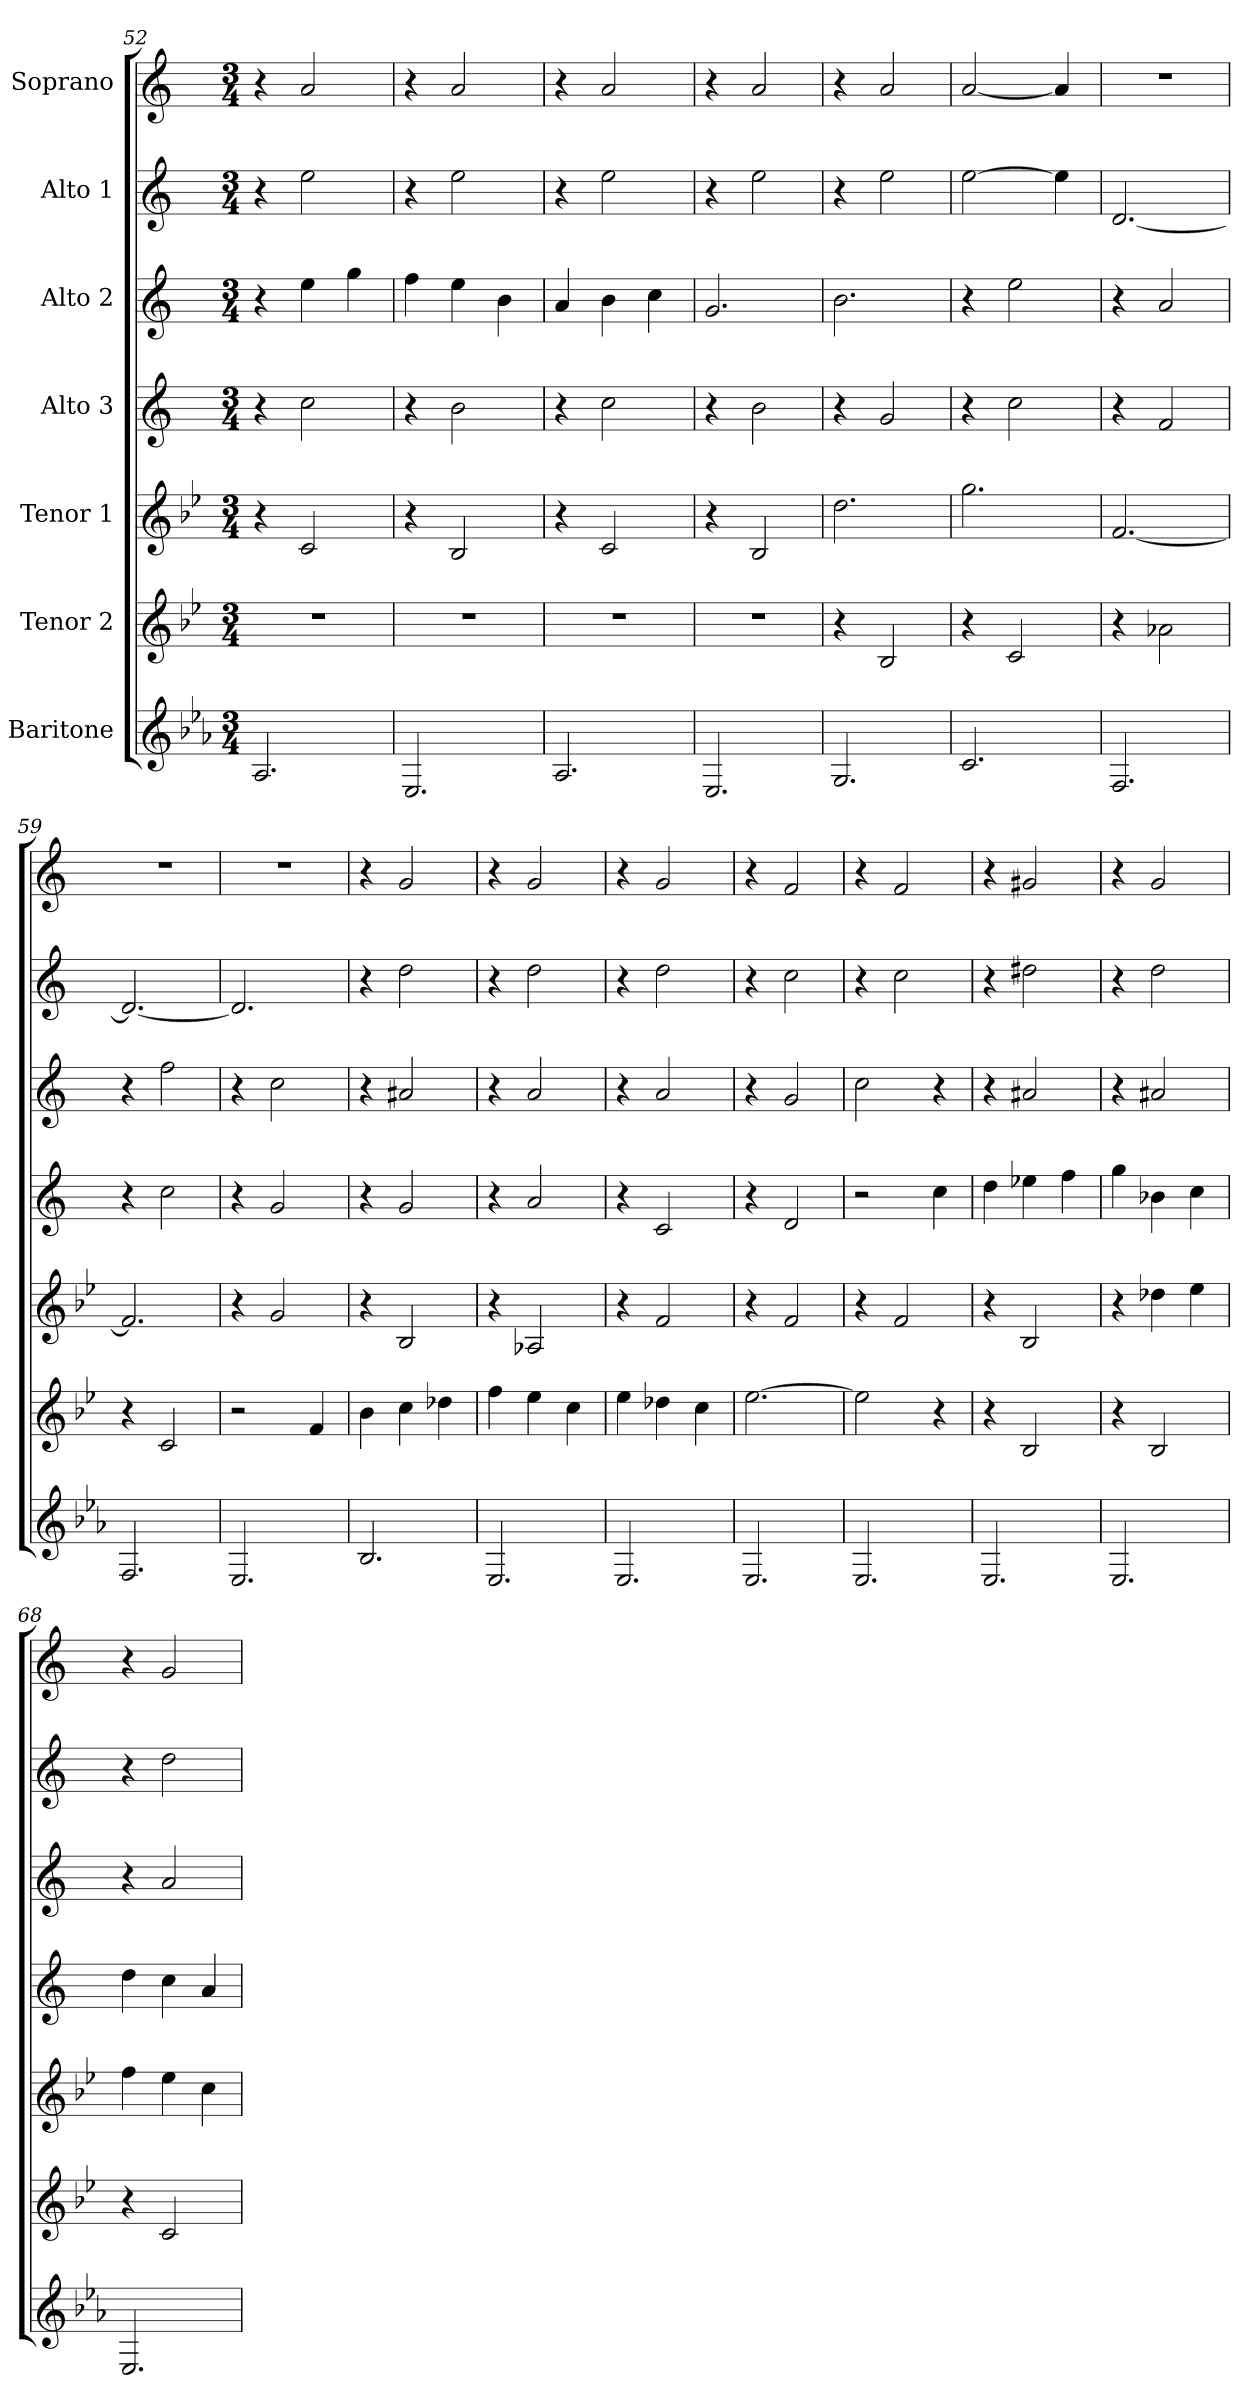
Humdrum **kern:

**kern	**kern	**kern	**kern	**kern	**kern	**kern
*part7	*part6	*part5	*part4	*part3	*part2	*part1
*staff7	*staff6	*staff5	*staff4	*staff3	*staff2	*staff1
*I"Baritone	*I"Tenor 2	*I"Tenor 1	*I"Alto 3	*I"Alto 2	*I"Alto 1	*I"Soprano
*clefG2	*clefG2	*clefG2	*clefG2	*clefG2	*clefG2	*clefG2
*ITrd12c21	*ITrd8c14	*ITrd8c14	*ITrd5c9	*ITrd5c9	*ITrd5c9	*ITrd1c2
*k[b-e-a-]	*k[b-e-]	*k[b-e-]	*k[b-e-a-]	*k[b-e-a-]	*k[b-e-a-]	*k[b-e-]
*M3/4	*M3/4	*M3/4	*M3/4	*M3/4	*M3/4	*M3/4
=52	=52	=52	=52	=52	=52	=52
2.AA-/	2.r	4r	4r	4r	4r	4r
.	.	2C/	2e-\	4gi\	2g\	2g/
.	.	.	.	4b-i\	.	.
=53	=53	=53	=53	=53	=53	=53
2.EE-/	2.r	4r	4r	4a-i\	4r	4r
.	.	2BB-/	2d\	4gi\	2g\	2g/
.	.	.	.	4di\	.	.
=54	=54	=54	=54	=54	=54	=54
2.AA-/	2.r	4r	4r	4ci/	4r	4r
.	.	2C/	2e-\	4di\	2g\	2g/
.	.	.	.	4e-i\	.	.
=55	=55	=55	=55	=55	=55	=55
2.EE-/	2.r	4r	4r	2.B-i/	4r	4r
.	.	2BB-/	2d\	.	2g\	2g/
!!LO:PB:g=z
=56	=56	=56	=56	=56	=56	=56
2.GG/	4r	2.dj\	4r	2.di\	4r	4r
.	2BB-/	.	2B-/	.	2g\	2g/
=57	=57	=57	=57	=57	=57	=57
2.C/	4r	2.gj\	4r	4r	[2g\	[2g/
.	2C/	.	2e-\	2gi\	.	.
.	.	.	.	.	4g\]	4g/]
=58	=58	=58	=58	=58	=58	=58
2.FF/	4r	[2.Fj/	4r	4r	[2.Fj/	2.r
.	2A-X\	.	2A-/	2ci/	.	.
=59	=59	=59	=59	=59	=59	=59
2.FF/	4r	2.Fi/]	4r	4r	2.Fj/_	2.r
.	2C/	.	2e-\	2a-\	.	.
=60	=60	=60	=60	=60	=60	=60
2.EE-/	2r	4r	4r	4r	2.Fj/]	2.r
.	.	2G/	2B-/	2e-\	.	.
.	4Fi/	.	.	.	.	.
=61	=61	=61	=61	=61	=61	=61
2.BB-/	4B-i\	4r	4r	4r	4r	4r
.	4ci\	2BB-/	2B-/	2c#X/	2f\	2f/
.	4d-Xi\	.	.	.	.	.
=62	=62	=62	=62	=62	=62	=62
2.EE-/	4fi\	4r	4r	4r	4r	4r
.	4e-i\	2AA-X/	2c/	2c/	2f\	2f/
.	4ci\	.	.	.	.	.
=63	=63	=63	=63	=63	=63	=63
2.EE-/	4e-i\	4r	4r	4r	4r	4r
.	4d-Xi\	2F/	2E-/	2c/	2f\	2f/
.	4ci\	.	.	.	.	.
=64	=64	=64	=64	=64	=64	=64
2.EE-/	[2.e-i\	4r	4r	4r	4r	4r
.	.	2F/	2F/	2B-/	2e-\	2e-/
=65	=65	=65	=65	=65	=65	=65
2.EE-/	2e-i\]	4r	2r	2e-\	4r	4r
.	.	2F/	.	.	2e-\	2e-/
.	4r	.	4e-i\	4r	.	.
!!LO:PB:g=z
=66	=66	=66	=66	=66	=66	=66
2.EE-/	4r	4r	4fi\	4r	4r	4r
.	2BB-/	2BB-/	4g-Xi\	2c#X/	2f#X\	2f#X/
.	.	.	4a-i\	.	.	.
=67	=67	=67	=67	=67	=67	=67
2.EE-/	4r	4r	4b-i\	4r	4r	4r
.	2BB-/	4d-Xj\	4d-Xi\	2c#X/	2f\	2f/
.	.	4e-j\	4e-i\	.	.	.
=68	=68	=68	=68	=68	=68	=68
2.EE-/	4r	4fj\	4fi\	4r	4r	4r
.	2C/	4e-j\	4e-i\	2c/	2f\	2f/
.	.	4cj\	4ci/	.	.	.
=	=	=	=	=	=	=
*-	*-	*-	*-	*-	*-	*-
